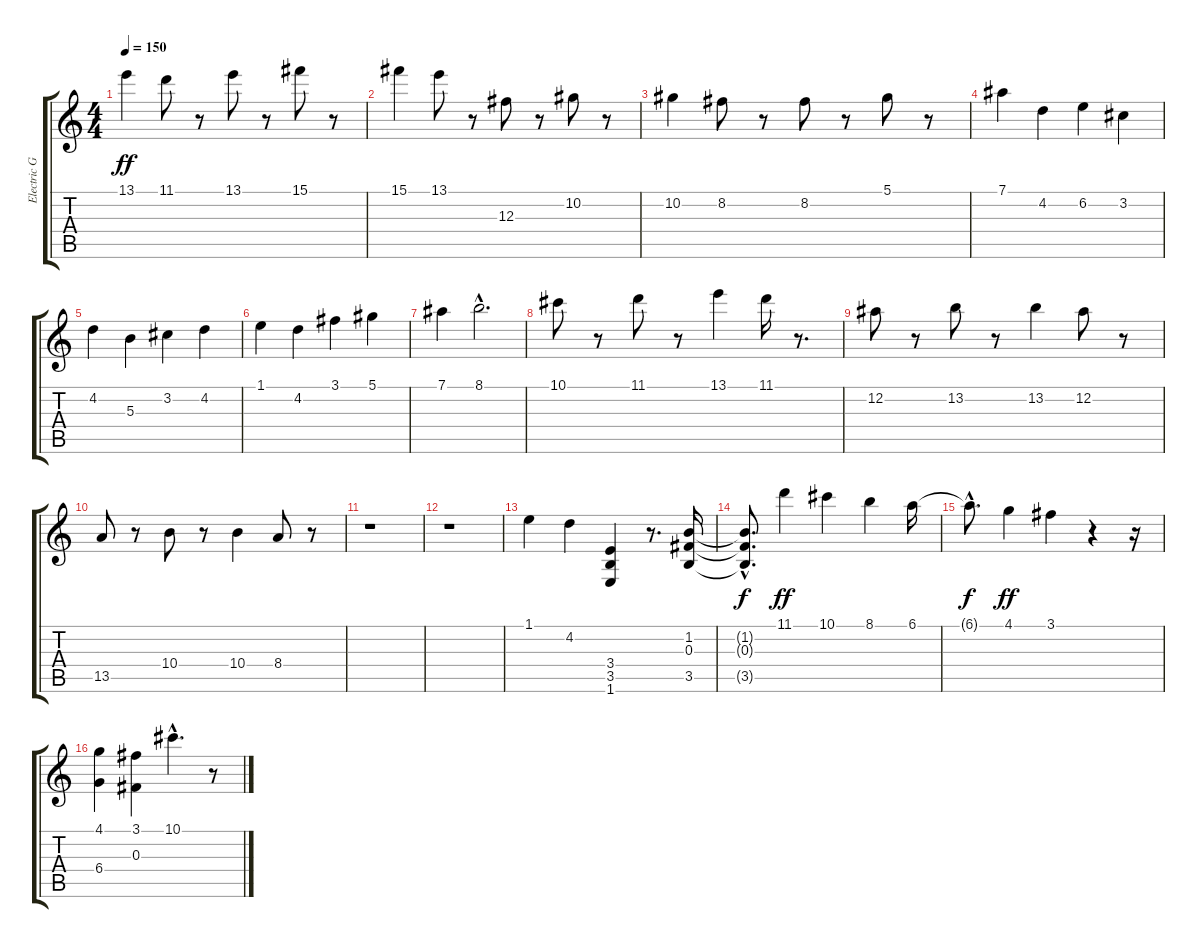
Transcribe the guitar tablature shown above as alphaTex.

\track ("Electric Guitar 2" "Electric G") {instrument distortionguitar}
\staff {score tabs}
\tuning (Eb4 Bb3 Gb3 Db3 Ab2 Eb2) {hide}
\ts (4 4)
\tempo 150
\clef g2
\ks c
13.1.4{dy ff} 11.1.8 r.8 13.1.8 r.8 15.1.8 r.8 |
15.1.4 13.1.8 r.8 12.3.8 r.8 10.2.8 r.8 |
10.2.4 8.2.8 r.8 8.2.8 r.8 5.1.8 r.8 |
7.1.4 4.2.4 6.2.4 3.2.4 |
4.2.4 5.3.4 3.2.4 4.2.4 |
1.1.4 4.2.4 3.1.4 5.1.4 |
7.1.4 8.1{hac}.2{d} |
10.1.8 r.8 11.1.8 r.8 13.1.4 11.1.16 r.8{d} |
12.2.8 r.8 13.2.8 r.8 13.2.4 12.2.8 r.8 |
13.5.8 r.8 10.4.8 r.8 10.4.4 8.4.8 r.8 |
r.1 |
r.1 |
1.1.4 4.2.4 (3.4 3.5 1.6).4 r.8{d} (1.2 0.3 3.5).16 |
(1.2{hac t} 0.3{hac t} 3.5{hac t}).8{d dy f} 11.1.4{dy ff} 10.1.4 8.1.4 6.1.16 |
6.1{hac t}.8{d dy f} 4.1.4{dy ff} 3.1.4 r.4 r.16 |
(4.1 6.4).4 (3.1 0.3).4 10.1{hac}.4{d} r.8
